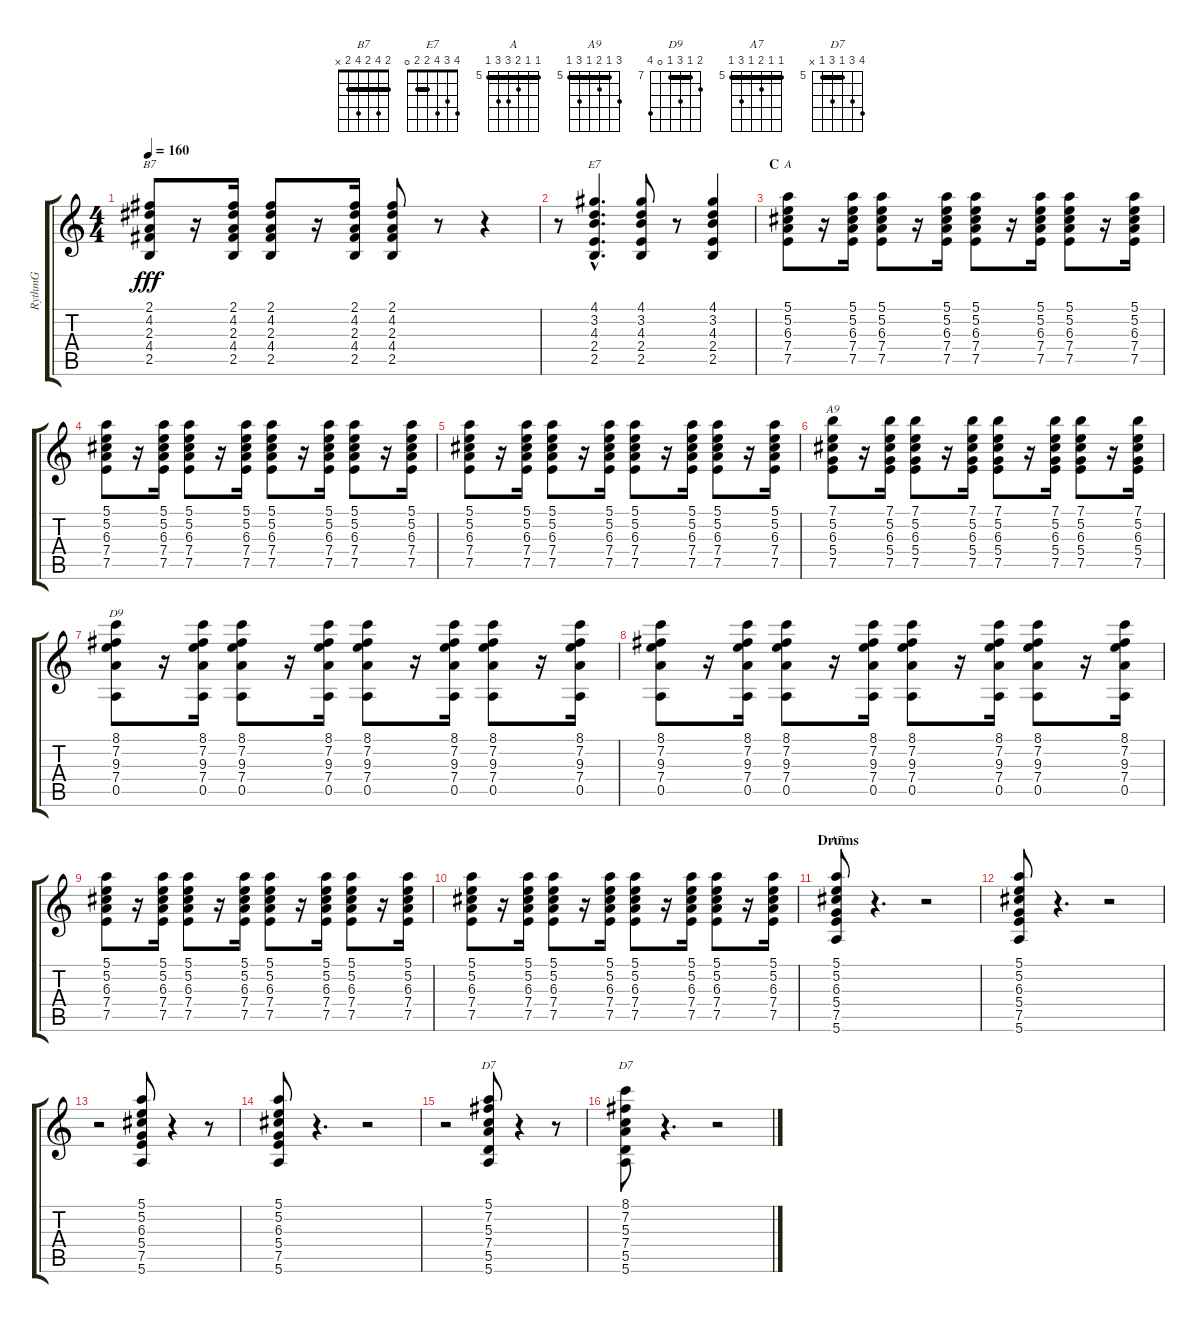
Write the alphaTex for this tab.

\track ("RythmG" "RythmG") {instrument acousticguitarsteel}
\staff {score tabs}
\tuning (E4 B3 G3 D3 A2 E2) {hide}
\chord ("B7" 2 4 2 4 2 x) {barre 2}
\chord ("E7" 4 3 4 2 2 0) {barre 2}
\chord ("A" 5 5 6 7 7 5) {firstfret 5 barre 5}
\chord ("A9" 7 5 6 5 7 5) {firstfret 5 barre 5}
\chord ("D9" 8 7 9 7 0 10) {firstfret 7 barre 7}
\chord ("A7" 5 5 6 5 7 5) {firstfret 5 barre 5}
\chord ("D7" 5 7 5 7 5 x) {firstfret 5 barre 5}
\chord ("D7" 8 7 5 7 5 x) {firstfret 5 barre 5}
\ts (4 4)
\tempo 160
\clef g2
\ks c
(2.1 4.2 2.3 4.4 2.5).8{ch "B7" dy fff} r.16 (2.1 4.2 2.3 4.4 2.5).16 (2.1 4.2 2.3 4.4 2.5).8 r.16 (2.1 4.2 2.3 4.4 2.5).16 (2.1 4.2 2.3 4.4 2.5).8 r.8 r.4 |
r.8 (4.1{hac} 3.2{hac} 4.3{hac} 2.4{hac} 2.5{hac}).4{d ch "E7"} (4.1 3.2 4.3 2.4 2.5).8 r.8 (4.1 3.2 4.3 2.4 2.5).4 |
\section ("" "C")
(5.1 5.2 6.3 7.4 7.5).8{ch "A"} r.16 (5.1 5.2 6.3 7.4 7.5).16 (5.1 5.2 6.3 7.4 7.5).8 r.16 (5.1 5.2 6.3 7.4 7.5).16 (5.1 5.2 6.3 7.4 7.5).8 r.16 (5.1 5.2 6.3 7.4 7.5).16 (5.1 5.2 6.3 7.4 7.5).8 r.16 (5.1 5.2 6.3 7.4 7.5).16 |
(5.1 5.2 6.3 7.4 7.5).8 r.16 (5.1 5.2 6.3 7.4 7.5).16 (5.1 5.2 6.3 7.4 7.5).8 r.16 (5.1 5.2 6.3 7.4 7.5).16 (5.1 5.2 6.3 7.4 7.5).8 r.16 (5.1 5.2 6.3 7.4 7.5).16 (5.1 5.2 6.3 7.4 7.5).8 r.16 (5.1 5.2 6.3 7.4 7.5).16 |
(5.1 5.2 6.3 7.4 7.5).8 r.16 (5.1 5.2 6.3 7.4 7.5).16 (5.1 5.2 6.3 7.4 7.5).8 r.16 (5.1 5.2 6.3 7.4 7.5).16 (5.1 5.2 6.3 7.4 7.5).8 r.16 (5.1 5.2 6.3 7.4 7.5).16 (5.1 5.2 6.3 7.4 7.5).8 r.16 (5.1 5.2 6.3 7.4 7.5).16 |
(7.1 5.2 6.3 5.4 7.5).8{ch "A9"} r.16 (7.1 5.2 6.3 5.4 7.5).16 (7.1 5.2 6.3 5.4 7.5).8 r.16 (7.1 5.2 6.3 5.4 7.5).16 (7.1 5.2 6.3 5.4 7.5).8 r.16 (7.1 5.2 6.3 5.4 7.5).16 (7.1 5.2 6.3 5.4 7.5).8 r.16 (7.1 5.2 6.3 5.4 7.5).16 |
(8.1 7.2 9.3 7.4 0.5).8{ch "D9"} r.16 (8.1 7.2 9.3 7.4 0.5).16 (8.1 7.2 9.3 7.4 0.5).8 r.16 (8.1 7.2 9.3 7.4 0.5).16 (8.1 7.2 9.3 7.4 0.5).8 r.16 (8.1 7.2 9.3 7.4 0.5).16 (8.1 7.2 9.3 7.4 0.5).8 r.16 (8.1 7.2 9.3 7.4 0.5).16 |
(8.1 7.2 9.3 7.4 0.5).8 r.16 (8.1 7.2 9.3 7.4 0.5).16 (8.1 7.2 9.3 7.4 0.5).8 r.16 (8.1 7.2 9.3 7.4 0.5).16 (8.1 7.2 9.3 7.4 0.5).8 r.16 (8.1 7.2 9.3 7.4 0.5).16 (8.1 7.2 9.3 7.4 0.5).8 r.16 (8.1 7.2 9.3 7.4 0.5).16 |
(5.1 5.2 6.3 7.4 7.5).8 r.16 (5.1 5.2 6.3 7.4 7.5).16 (5.1 5.2 6.3 7.4 7.5).8 r.16 (5.1 5.2 6.3 7.4 7.5).16 (5.1 5.2 6.3 7.4 7.5).8 r.16 (5.1 5.2 6.3 7.4 7.5).16 (5.1 5.2 6.3 7.4 7.5).8 r.16 (5.1 5.2 6.3 7.4 7.5).16 |
(5.1 5.2 6.3 7.4 7.5).8 r.16 (5.1 5.2 6.3 7.4 7.5).16 (5.1 5.2 6.3 7.4 7.5).8 r.16 (5.1 5.2 6.3 7.4 7.5).16 (5.1 5.2 6.3 7.4 7.5).8 r.16 (5.1 5.2 6.3 7.4 7.5).16 (5.1 5.2 6.3 7.4 7.5).8 r.16 (5.1 5.2 6.3 7.4 7.5).16 |
\section ("" "Drums")
(5.1 5.2 6.3 5.4 7.5 5.6).8{ch "A7"} r.4{d} r.2 |
(5.1 5.2 6.3 5.4 7.5 5.6).8 r.4{d} r.2 |
r.2 (5.1 5.2 6.3 5.4 7.5 5.6).8 r.4 r.8 |
(5.1 5.2 6.3 5.4 7.5 5.6).8 r.4{d} r.2 |
r.2 (5.1 7.2 5.3 7.4 5.5 5.6).8{ch "D7"} r.4 r.8 |
(8.1 7.2 5.3 7.4 5.5 5.6).8{ch "D7"} r.4{d} r.2
